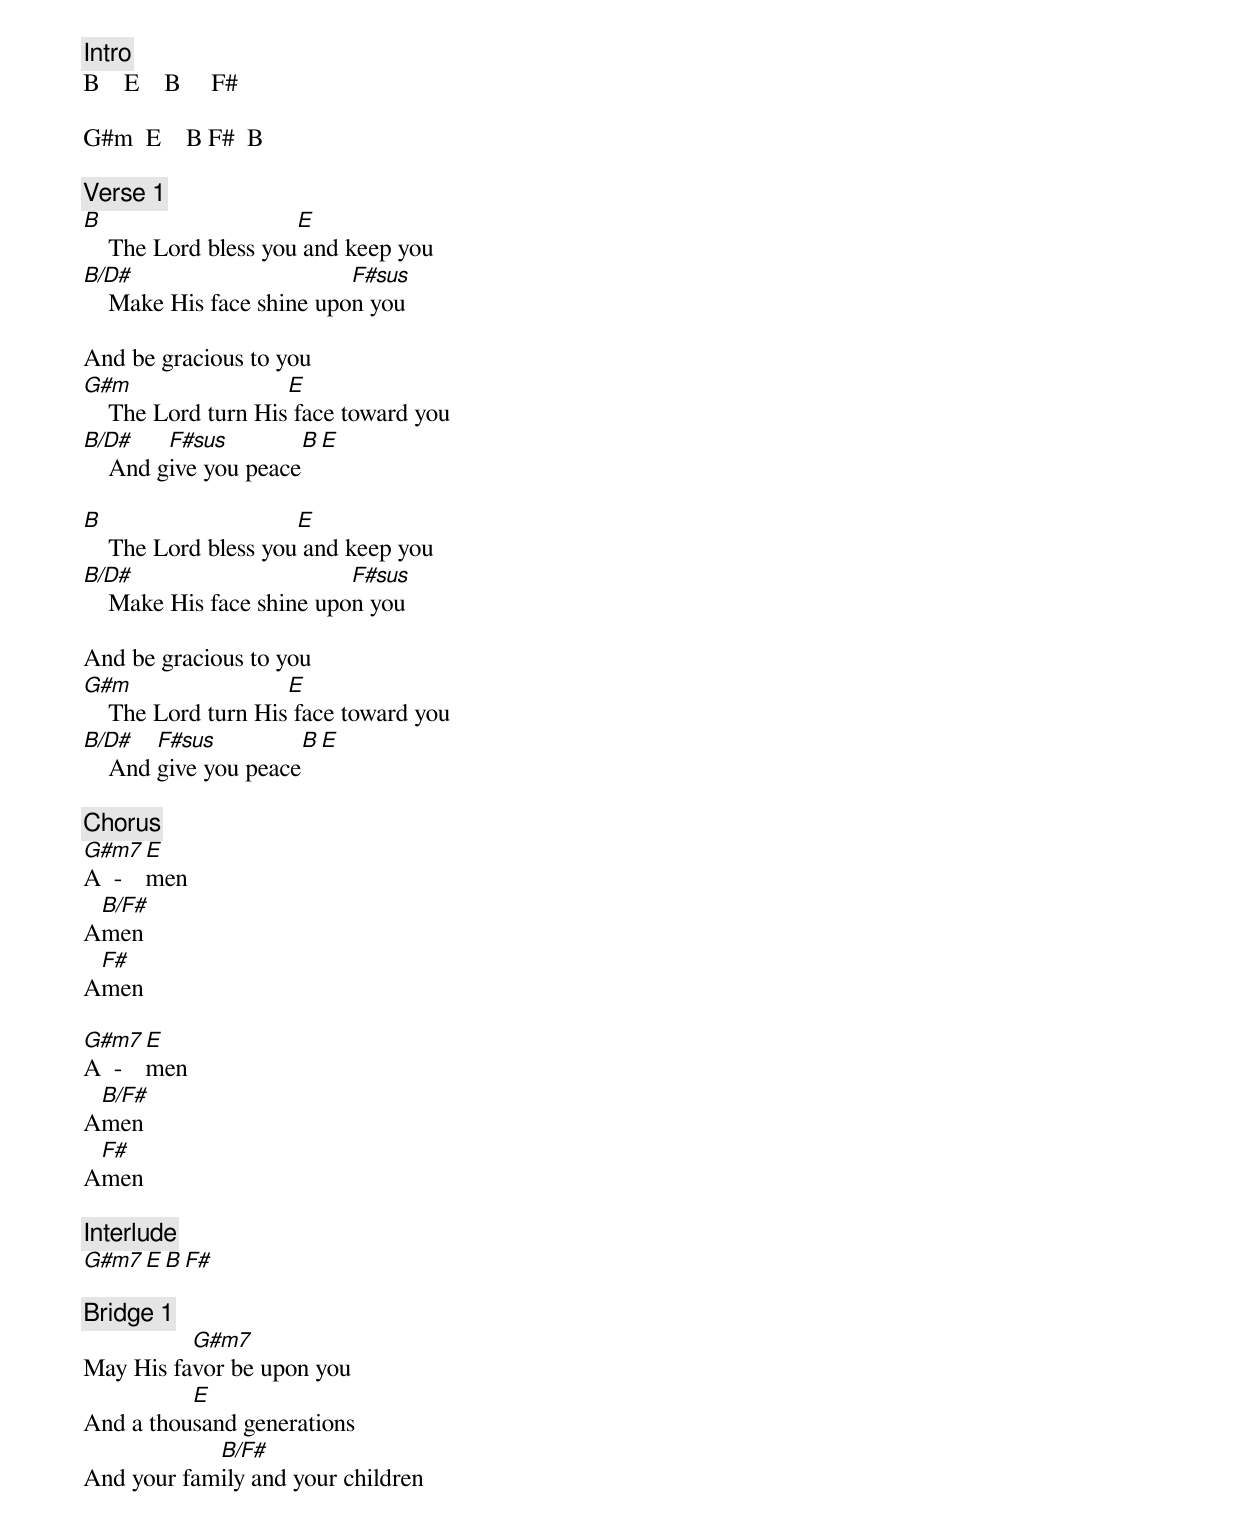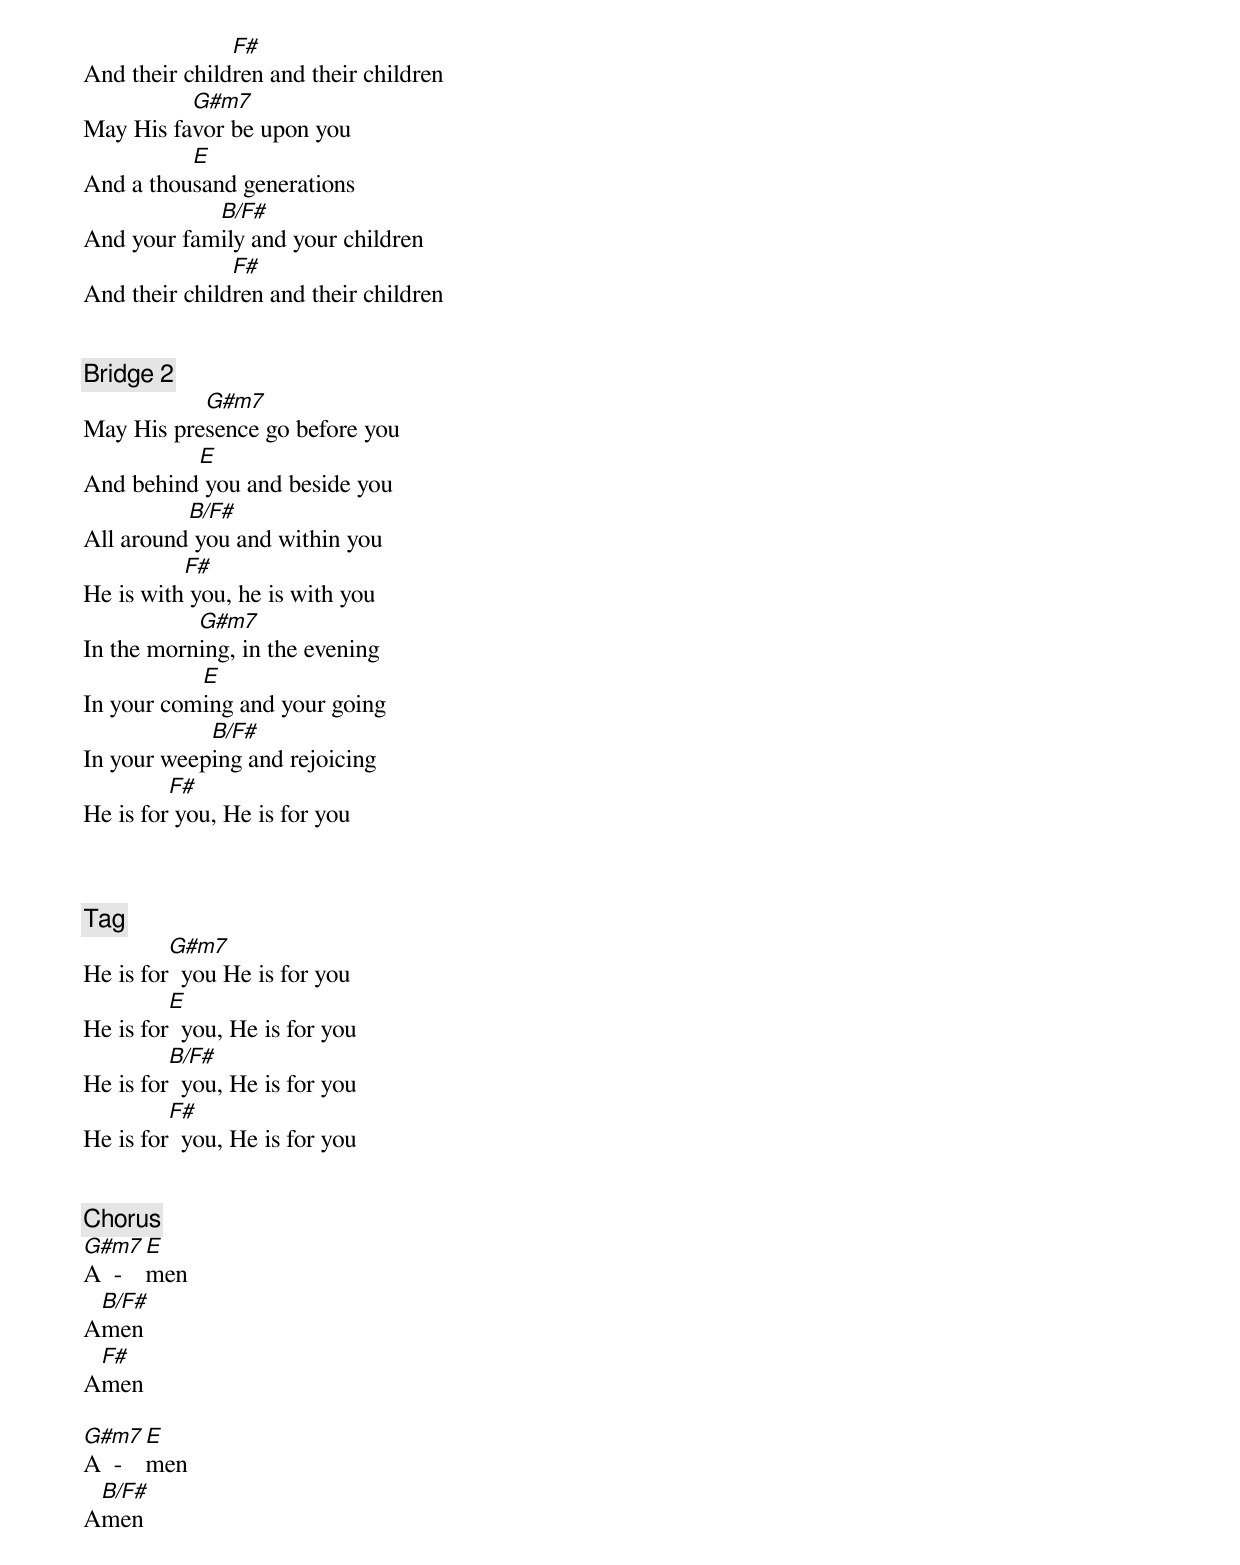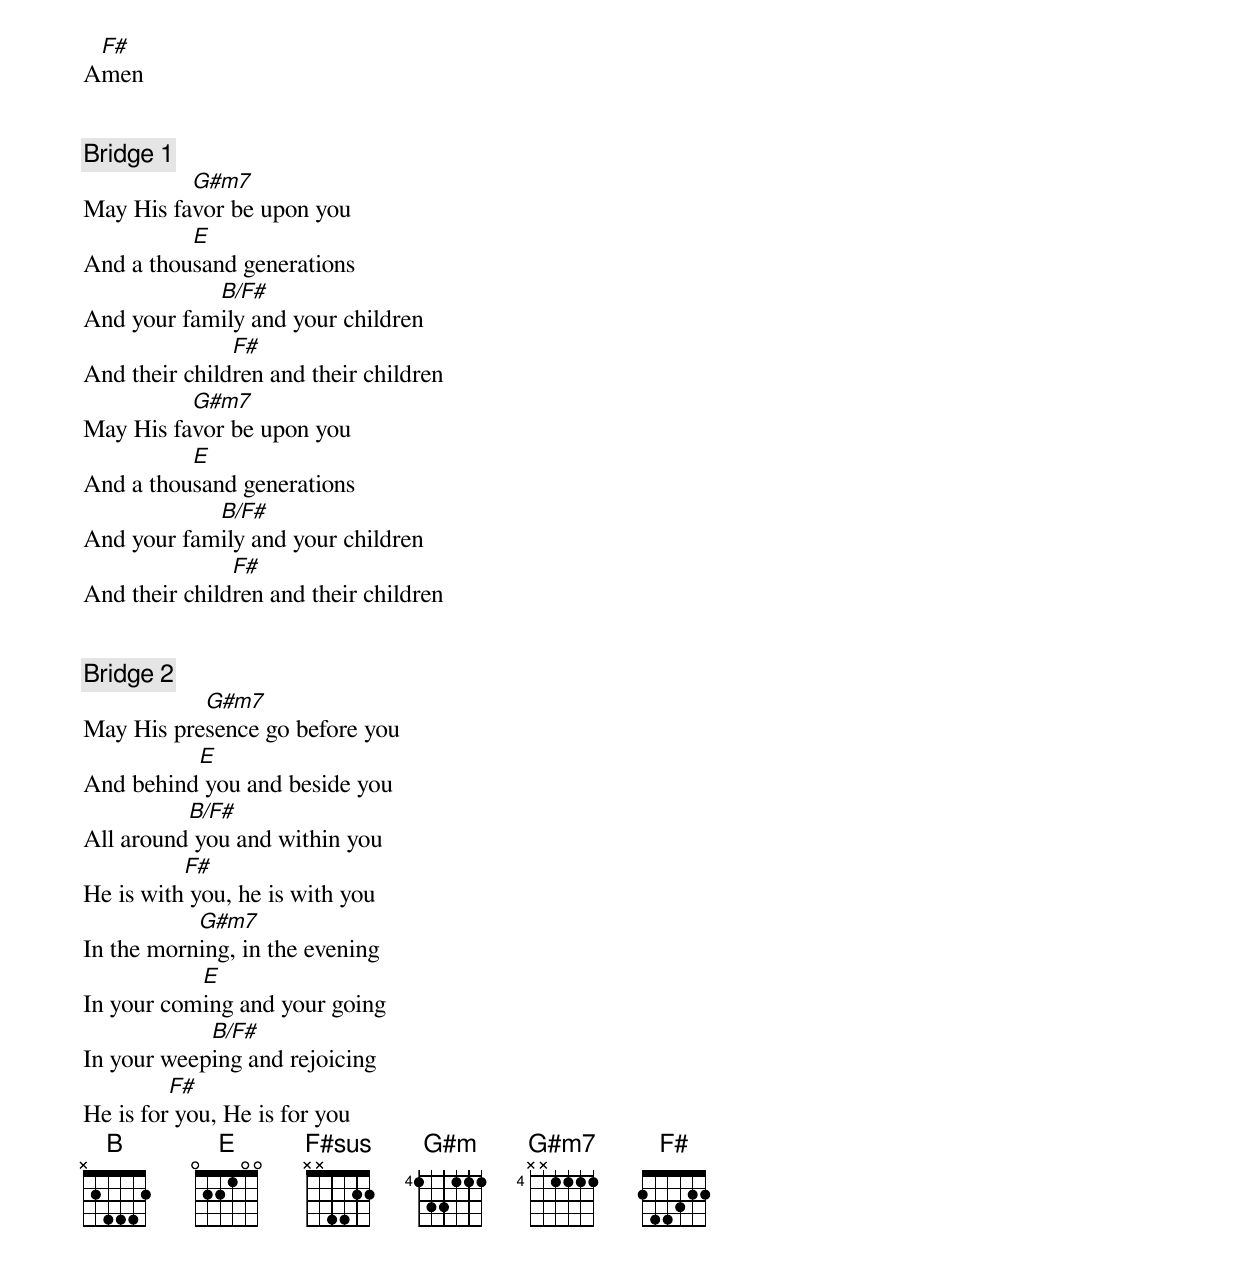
[Intro]
B    E    B     F#

G#m  E    B F#  B

[Verse 1]
B                     E
    The Lord bless you and keep you
B/D#                       F#sus
    Make His face shine upon you

And be gracious to you
G#m                  E
    The Lord turn His face toward you
B/D#     F#sus         B E
    And give you peace

B                     E
    The Lord bless you and keep you
B/D#                       F#sus
    Make His face shine upon you

And be gracious to you
G#m                  E
    The Lord turn His face toward you
B/D#    F#sus          B E
    And give you peace

[Chorus]
G#m7  E
A  -  men
 B/F#
Amen
 F#
Amen

G#m7  E
A  -  men
 B/F#
Amen
 F#
Amen

[Interlude]
G#m7  E  B  F#

[Bridge 1]
          G#m7
May His favor be upon you
          E
And a thousand generations
            B/F#
And your family and your children
               F#
And their children and their children
          G#m7
May His favor be upon you
          E
And a thousand generations
            B/F#
And your family and your children
               F#
And their children and their children


[Bridge 2]
           G#m7
May His presence go before you
          E
And behind you and beside you
          B/F#
All around you and within you
          F#
He is with you, he is with you
           G#m7
In the morning, in the evening
           E
In your coming and your going
            B/F#
In your weeping and rejoicing
         F#
He is for you, He is for you



[Tag]
         G#m7
He is for  you He is for you
         E
He is for  you, He is for you
         B/F#
He is for  you, He is for you
         F#
He is for  you, He is for you


[Chorus]
G#m7  E
A  -  men
 B/F#
Amen
 F#
Amen

G#m7  E
A  -  men
 B/F#
Amen
 F#
Amen


[Bridge 1]
          G#m7
May His favor be upon you
          E
And a thousand generations
            B/F#
And your family and your children
               F#
And their children and their children
          G#m7
May His favor be upon you
          E
And a thousand generations
            B/F#
And your family and your children
               F#
And their children and their children


[Bridge 2]
           G#m7
May His presence go before you
          E
And behind you and beside you
          B/F#
All around you and within you
          F#
He is with you, he is with you
           G#m7
In the morning, in the evening
           E
In your coming and your going
            B/F#
In your weeping and rejoicing
         F#
He is for you, He is for you
